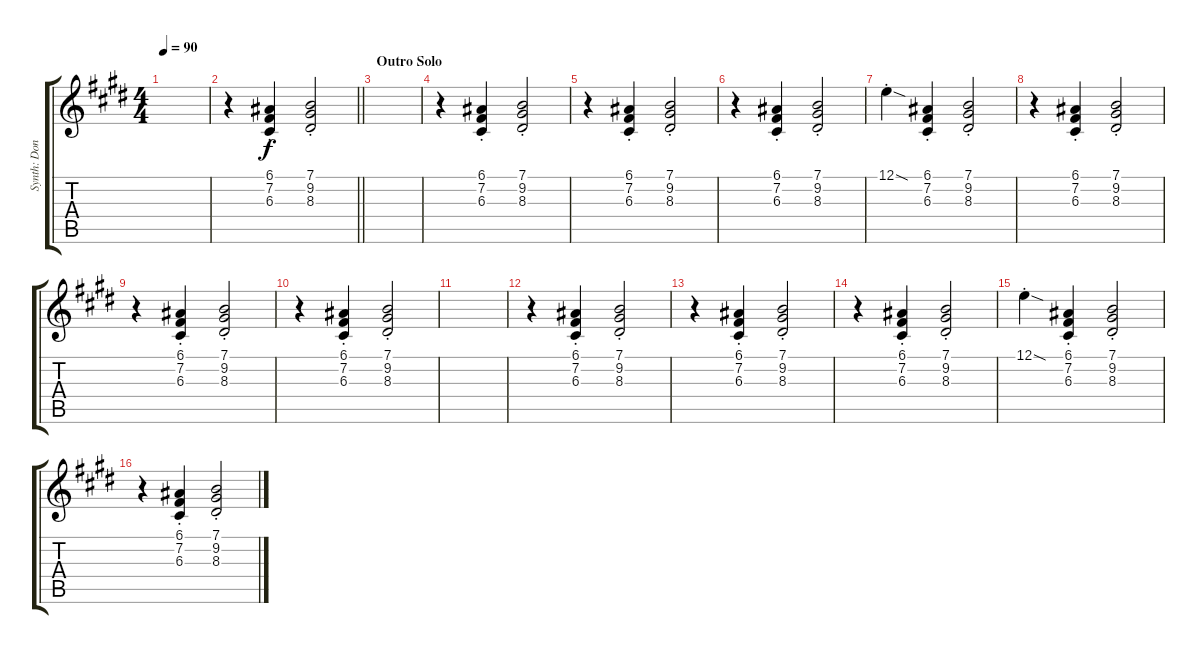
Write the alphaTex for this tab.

\track ("Synth: Don" "Synth: Don") {instrument synthstrings1}
\staff {score tabs}
\tuning (E4 B3 G3 D3 A2 E2) {hide}
\ts (4 4)
\tempo 90
\clef g2
\ks e
|
\barLineRight lightlight
r.4 (6.1{st} 7.2{st} 6.3{st}).4 (7.1{st} 9.2{st} 8.3{st}).2 |
\section ("" "Outro Solo")
|
r.4 (6.1{st} 7.2{st} 6.3{st}).4 (7.1{st} 9.2{st} 8.3{st}).2 |
r.4 (6.1{st} 7.2{st} 6.3{st}).4 (7.1{st} 9.2{st} 8.3{st}).2 |
r.4 (6.1{st} 7.2{st} 6.3{st}).4 (7.1{st} 9.2{st} 8.3{st}).2 |
12.1{sod st}.4 (6.1{st} 7.2{st} 6.3{st}).4 (7.1{st} 9.2{st} 8.3{st}).2 |
r.4 (6.1{st} 7.2{st} 6.3{st}).4 (7.1{st} 9.2{st} 8.3{st}).2 |
r.4 (6.1{st} 7.2{st} 6.3{st}).4 (7.1{st} 9.2{st} 8.3{st}).2 |
r.4 (6.1{st} 7.2{st} 6.3{st}).4 (7.1{st} 9.2{st} 8.3{st}).2 |
|
r.4 (6.1{st} 7.2{st} 6.3{st}).4 (7.1{st} 9.2{st} 8.3{st}).2 |
r.4 (6.1{st} 7.2{st} 6.3{st}).4 (7.1{st} 9.2{st} 8.3{st}).2 |
r.4 (6.1{st} 7.2{st} 6.3{st}).4 (7.1{st} 9.2{st} 8.3{st}).2 |
12.1{sod st}.4 (6.1{st} 7.2{st} 6.3{st}).4 (7.1{st} 9.2{st} 8.3{st}).2 |
r.4 (6.1{st} 7.2{st} 6.3{st}).4 (7.1{st} 9.2{st} 8.3{st}).2
